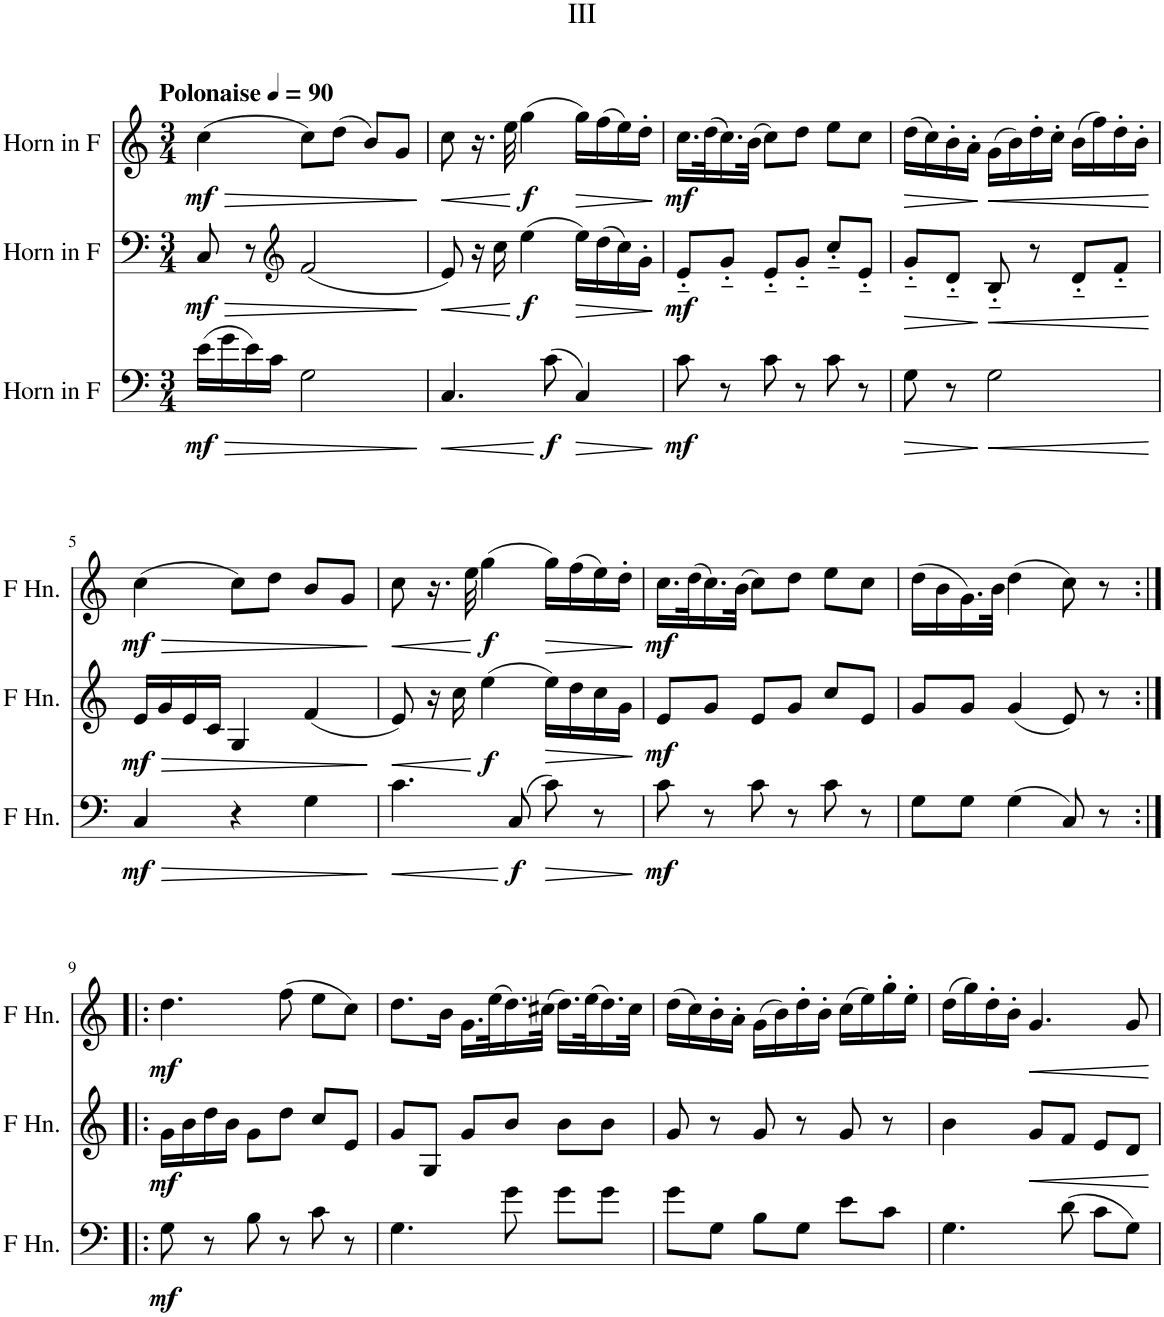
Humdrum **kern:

**kern	**dynam	**kern	**dynam	**kern	**dynam
*part3	*part3	*part2	*part2	*part1	*part1
*staff3	*staff3	*staff2	*staff2	*staff1	*staff1
*I"Horn in F	*	*I"Horn in F	*	*I"Horn in F	*
*clefF4	*	*clefF4	*	*clefG2	*
*Trd4c7	*	*Trd4c7	*	*Trd4c7	*
*k[]	*	*k[]	*	*k[]	*
*M3/4	*	*M3/4	*	*M3/4	*
*MM90	*	*MM90	*	*MM90	*
=1	=1	=1	=1	=1	=1
!	!	!	!	!LO:TX:a:B:t=Polonaise	!
!	!LO:HP:b	!	!LO:HP:b	!	!LO:HP:b
!	!LO:DY:n=1:b	!	!LO:DY:n=1:b	!	!LO:DY:n=1:b
(16e\LL	> mf	8C/	> mf	(4cc\	> mf
16g\	.	.	.	.	.
16e\)	.	8r	.	.	.
16c\JJ	.	.	.	.	.
*	*	*clefG2	*	*	*
2G\	.	(2f/	.	8cc\L)	.
.	.	.	.	(8dd\J	.
.	.	.	.	8b/L)	.
.	.	.	.	8g/J	.
.	]	.	]	.	]
=2	=2	=2	=2	=2	=2
!	!LO:HP:b	!	!LO:HP:b	!	!LO:HP:b
4.C/	<	8e/)	<	8cc\	<
.	.	16r	.	16.r	.
.	.	16cc\	.	.	.
.	.	.	.	32ee\	.
!	!	!	!LO:DY:n=1:b	!	!LO:DY:n=1:b
.	.	(4ee\	[ f	(4gg\	[ f
!	!LO:DY:n=1:b	!	!	!	!
(8c\	[ f	.	.	.	.
!	!LO:HP:b	!	!LO:HP:b	!	!LO:HP:b
4C/)	>	16ee\LL)	>	16gg\LL)	>
.	.	(16dd\	.	(16ff\	.
.	.	16cc\)	.	16ee\)	.
.	.	16g'\JJ	.	16dd'\JJ	.
.	]	.	]	.	]
=3	=3	=3	=3	=3	=3
!	!LO:DY:b	!	!LO:DY:b	!	!LO:DY:b
8c\	mf	8e'~/L	mf	16.cc\LL	mf
.	.	.	.	(32dd\K	.
8r	.	8g'~/J	.	16.cc\)	.
.	.	.	.	(32b\JJk	.
8c\	.	8e'~/L	.	8cc\L)	.
8r	.	8g'~/J	.	8dd\J	.
8c\	.	8cc'~/L	.	8ee\L	.
8r	.	8e'~/J	.	8cc\J	.
=4	=4	=4	=4	=4	=4
!	!LO:HP:b	!	!LO:HP:b	!	!LO:HP:b
8G\	>	8g'~/L	>	(16dd\LL	>
.	.	.	.	16cc\)	.
8r	.	8d'~/J	.	16b'\	.
.	.	.	.	16a'\JJ	.
!	!LO:HP:n=1:b	!	!LO:HP:n=1:b	!	!LO:HP:n=1:b
2G\	] <	8B'~/	] <	(16g\LL	] <
.	.	.	.	16b\)	.
.	.	8r	.	16dd'\	.
.	.	.	.	16cc'\JJ	.
.	.	8d'~/L	.	(16b\LL	.
.	.	.	.	16ff\)	.
.	.	8f'~/J	.	16dd'\	.
.	.	.	.	16b'\JJ	.
.	[	.	[	.	[
!!LO:LB:g=z
=5	=5	=5	=5	=5	=5
!	!LO:HP:b	!	!LO:HP:b	!	!LO:HP:b
!	!LO:DY:n=1:b	!	!LO:DY:n=1:b	!	!LO:DY:n=1:b
4C/	> mf	16e/LL	> mf	(4cc\	> mf
.	.	16g/	.	.	.
.	.	16e/	.	.	.
.	.	16c/JJ	.	.	.
4r	.	4G/	.	8cc\L)	.
.	.	.	.	8dd\J	.
4G\	.	(4f/	.	8b/L	.
.	.	.	.	8g/J	.
.	]	.	]	.	]
=6	=6	=6	=6	=6	=6
!	!LO:HP:b	!	!LO:HP:b	!	!LO:HP:b
4.c\	<	8e/)	<	8cc\	<
.	.	16r	.	16.r	.
.	.	16cc\	.	.	.
.	.	.	.	32ee\	.
!	!	!	!LO:DY:n=1:b	!	!LO:DY:n=1:b
.	.	(4ee\	[ f	(4gg\	[ f
!	!LO:DY:n=1:b	!	!	!	!
(8C/	[ f	.	.	.	.
!	!LO:HP:b	!	!LO:HP:b	!	!LO:HP:b
8c\)	>	16ee\LL)	>	16gg\LL)	>
.	.	16dd\	.	(16ff\	.
8r	.	16cc\	.	16ee\)	.
.	.	16g\JJ	.	16dd'\JJ	.
.	]	.	]	.	]
=7	=7	=7	=7	=7	=7
!	!LO:DY:b	!	!LO:DY:b	!	!LO:DY:b
8c\	mf	8e/L	mf	16.cc\LL	mf
.	.	.	.	(32dd\K	.
8r	.	8g/J	.	16.cc\)	.
.	.	.	.	(32b\JJk	.
8c\	.	8e/L	.	8cc\L)	.
8r	.	8g/J	.	8dd\J	.
8c\	.	8cc/L	.	8ee\L	.
8r	.	8e/J	.	8cc\J	.
=8	=8	=8	=8	=8	=8
8G\L	.	8g/L	.	(16dd\LL	.
.	.	.	.	16b\	.
8G\J	.	8g/J	.	16.g\)	.
.	.	.	.	32b\JJk	.
(4G\	.	(4g/	.	(4dd\	.
8C/)	.	8e/)	.	8cc\)	.
8r	.	8r	.	8r	.
!!LO:LB:g=z
=9:|!|:	=9:|!|:	=9:|!|:	=9:|!|:	=9:|!|:	=9:|!|:
!	!LO:DY:b	!	!LO:DY:b	!	!LO:DY:b
8G\	mf	16g\LL	mf	4.dd\	mf
.	.	16b\	.	.	.
8r	.	16dd\	.	.	.
.	.	16b\JJ	.	.	.
8B\	.	8g\L	.	.	.
8r	.	8dd\J	.	(8ff\	.
8c\	.	8cc/L	.	8ee\L	.
8r	.	8e/J	.	8cc\J)	.
=10	=10	=10	=10	=10	=10
4.G\	.	8g/L	.	8.dd\L	.
.	.	8G/J	.	.	.
.	.	.	.	16b\Jk	.
.	.	8g/L	.	16.g\LL	.
.	.	.	.	(32ee\K	.
8g\	.	8b/J	.	16.dd\)	.
.	.	.	.	(32cc#X\JJk	.
8g\L	.	8b\L	.	16.dd\LL)	.
.	.	.	.	(32ee\K	.
8g\J	.	8b\J	.	16.dd\)	.
.	.	.	.	32cc#\JJk	.
=11	=11	=11	=11	=11	=11
8g\L	.	8g/	.	(16dd\LL	.
.	.	.	.	16cc\)	.
8G\J	.	8r	.	16b'\	.
.	.	.	.	16a'\JJ	.
8B\L	.	8g/	.	(16g\LL	.
.	.	.	.	16b\)	.
8G\J	.	8r	.	16dd'\	.
.	.	.	.	16b'\JJ	.
8e\L	.	8g/	.	(16cc\LL	.
.	.	.	.	16ee\)	.
8c\J	.	8r	.	16gg'\	.
.	.	.	.	16ee'\JJ	.
=12	=12	=12	=12	=12	=12
4.G\	.	4b\	.	(16dd\LL	.
.	.	.	.	16gg\)	.
.	.	.	.	16dd'\	.
.	.	.	.	16b'\JJ	.
!	!	!	!LO:HP:b	!	!LO:HP:b
.	.	8g/L	<	4.g/	<
(8d\	.	8f/J	.	.	.
8c\L	.	8e/L	.	.	.
8G\J)	.	8d/J	.	8g/	.
.	.	.	[	.	[
=	=	=	=	=	=
*-	*-	*-	*-	*-	*-
